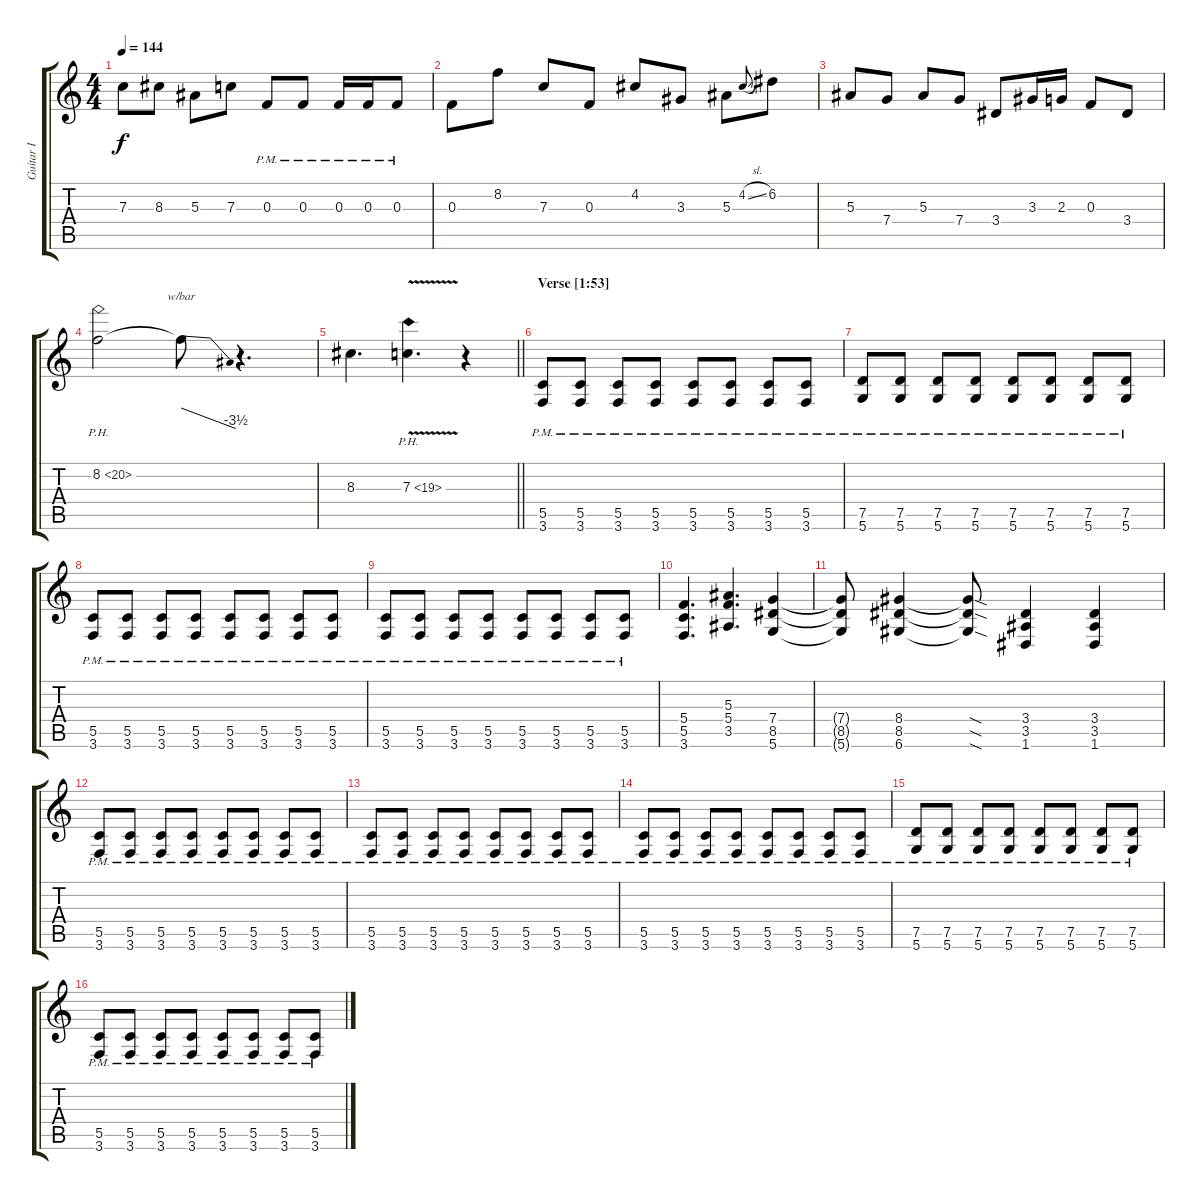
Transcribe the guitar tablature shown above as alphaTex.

\track ("Guitar I" "Guitar I") {instrument overdrivenguitar}
\staff {score tabs}
\tuning (D4 A3 F3 C3 G2 D2) {hide}
\ts (4 4)
\tempo 144
\clef g2
\ks c
7.3.8{dy f} 8.3.8 5.3.8 7.3.8 0.3{pm}.8 0.3{pm}.8 0.3{pm}.16 0.3{pm}.16 0.3{pm}.8 |
0.3.8 8.2.8 7.3.8 0.3.8 4.2.8 3.3.8 5.3.8 4.2{sl}.8{gr onbeat} 6.2.8 |
5.3.8 7.4.8 5.3.8 7.4.8 3.4.8 3.3.16 2.3.16 0.3.8 3.4.8 |
8.2{ph 12}.2 8.2{t}.8{tbe (dive default 0 0 60 -14)} r.4{d} |
\barLineRight lightlight
8.3.4{d} 7.3{ph 12 v}.4{d} r.4 |
\section ("" "Verse [1:53]")
(5.5{pm} 3.6{pm}).8{volume 13 balance 0 instrument distortionguitar} (5.5{pm} 3.6{pm}).8 (5.5{pm} 3.6{pm}).8 (5.5{pm} 3.6{pm}).8 (5.5{pm} 3.6{pm}).8 (5.5{pm} 3.6{pm}).8 (5.5{pm} 3.6{pm}).8 (5.5{pm} 3.6{pm}).8 |
(7.5{pm} 5.6{pm}).8 (7.5{pm} 5.6{pm}).8 (7.5{pm} 5.6{pm}).8 (7.5{pm} 5.6{pm}).8 (7.5{pm} 5.6{pm}).8 (7.5{pm} 5.6{pm}).8 (7.5{pm} 5.6{pm}).8 (7.5{pm} 5.6{pm}).8 |
(5.5{pm} 3.6{pm}).8 (5.5{pm} 3.6{pm}).8 (5.5{pm} 3.6{pm}).8 (5.5{pm} 3.6{pm}).8 (5.5{pm} 3.6{pm}).8 (5.5{pm} 3.6{pm}).8 (5.5{pm} 3.6{pm}).8 (5.5{pm} 3.6{pm}).8 |
(5.5{pm} 3.6{pm}).8 (5.5{pm} 3.6{pm}).8 (5.5{pm} 3.6{pm}).8 (5.5{pm} 3.6{pm}).8 (5.5{pm} 3.6{pm}).8 (5.5{pm} 3.6{pm}).8 (5.5{pm} 3.6{pm}).8 (5.5{pm} 3.6{pm}).8 |
(5.4 5.5 3.6).4{d} (5.3 5.4 3.5).4{d} (7.4 8.5 5.6).4 |
(7.4{t} 8.5{t} 5.6{t}).8 (8.4 8.5 6.6).4 (8.4{sod t} 8.5{sod t} 6.6{sod t}).8 (3.4 3.5 1.6).4 (3.4 3.5 1.6).4 |
(5.5{pm} 3.6{pm}).8 (5.5{pm} 3.6{pm}).8 (5.5{pm} 3.6{pm}).8 (5.5{pm} 3.6{pm}).8 (5.5{pm} 3.6{pm}).8 (5.5{pm} 3.6{pm}).8 (5.5{pm} 3.6{pm}).8 (5.5{pm} 3.6{pm}).8 |
(5.5{pm} 3.6{pm}).8 (5.5{pm} 3.6{pm}).8 (5.5{pm} 3.6{pm}).8 (5.5{pm} 3.6{pm}).8 (5.5{pm} 3.6{pm}).8 (5.5{pm} 3.6{pm}).8 (5.5{pm} 3.6{pm}).8 (5.5{pm} 3.6{pm}).8 |
(5.5{pm} 3.6{pm}).8 (5.5{pm} 3.6{pm}).8 (5.5{pm} 3.6{pm}).8 (5.5{pm} 3.6{pm}).8 (5.5{pm} 3.6{pm}).8 (5.5{pm} 3.6{pm}).8 (5.5{pm} 3.6{pm}).8 (5.5{pm} 3.6{pm}).8 |
(7.5{pm} 5.6{pm}).8 (7.5{pm} 5.6{pm}).8 (7.5{pm} 5.6{pm}).8 (7.5{pm} 5.6{pm}).8 (7.5{pm} 5.6{pm}).8 (7.5{pm} 5.6{pm}).8 (7.5{pm} 5.6{pm}).8 (7.5{pm} 5.6{pm}).8 |
(5.5{pm} 3.6{pm}).8 (5.5{pm} 3.6{pm}).8 (5.5{pm} 3.6{pm}).8 (5.5{pm} 3.6{pm}).8 (5.5{pm} 3.6{pm}).8 (5.5{pm} 3.6{pm}).8 (5.5{pm} 3.6{pm}).8 (5.5{pm} 3.6{pm}).8
